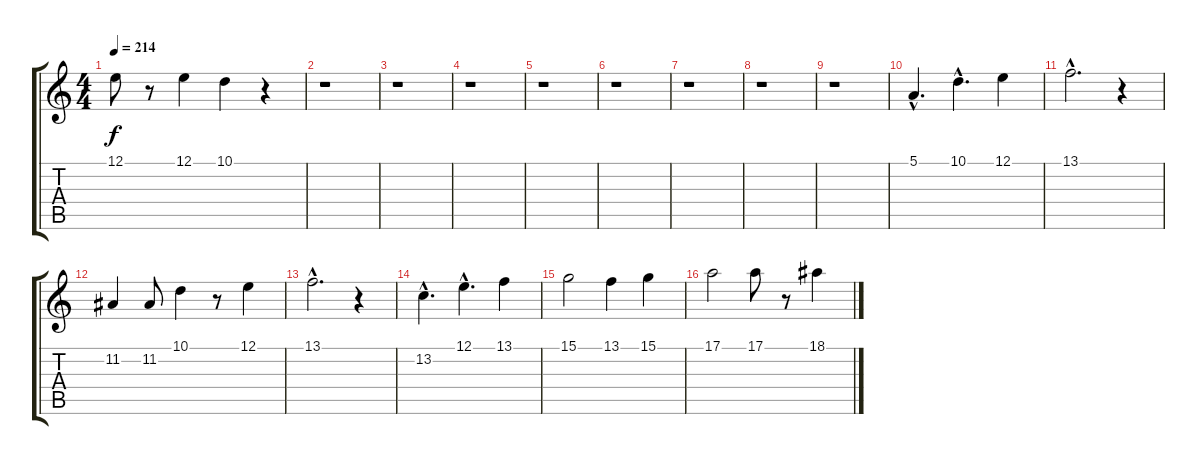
\track "" {instrument fx5brightness}
\staff {score tabs}
\tuning (E4 B3 G3 D3 A2 E2) {hide}
\ts (4 4)
\tempo 214
\clef g2
\ks c
12.1{t}.8{dy f} r.8 12.1.4 10.1.4 r.4 |
r.1 |
r.1 |
r.1 |
r.1 |
r.1 |
r.1 |
r.1 |
r.1 |
5.1{hac}.4{d} 10.1{hac}.4{d} 12.1.4 |
13.1{hac}.2{d} r.4 |
11.2.4 11.2.8 10.1.4 r.8 12.1.4 |
13.1{hac}.2{d} r.4 |
13.2{hac}.4{d} 12.1{hac}.4{d} 13.1.4 |
15.1.2 13.1.4 15.1.4 |
17.1.2 17.1.8 r.8 18.1.4
